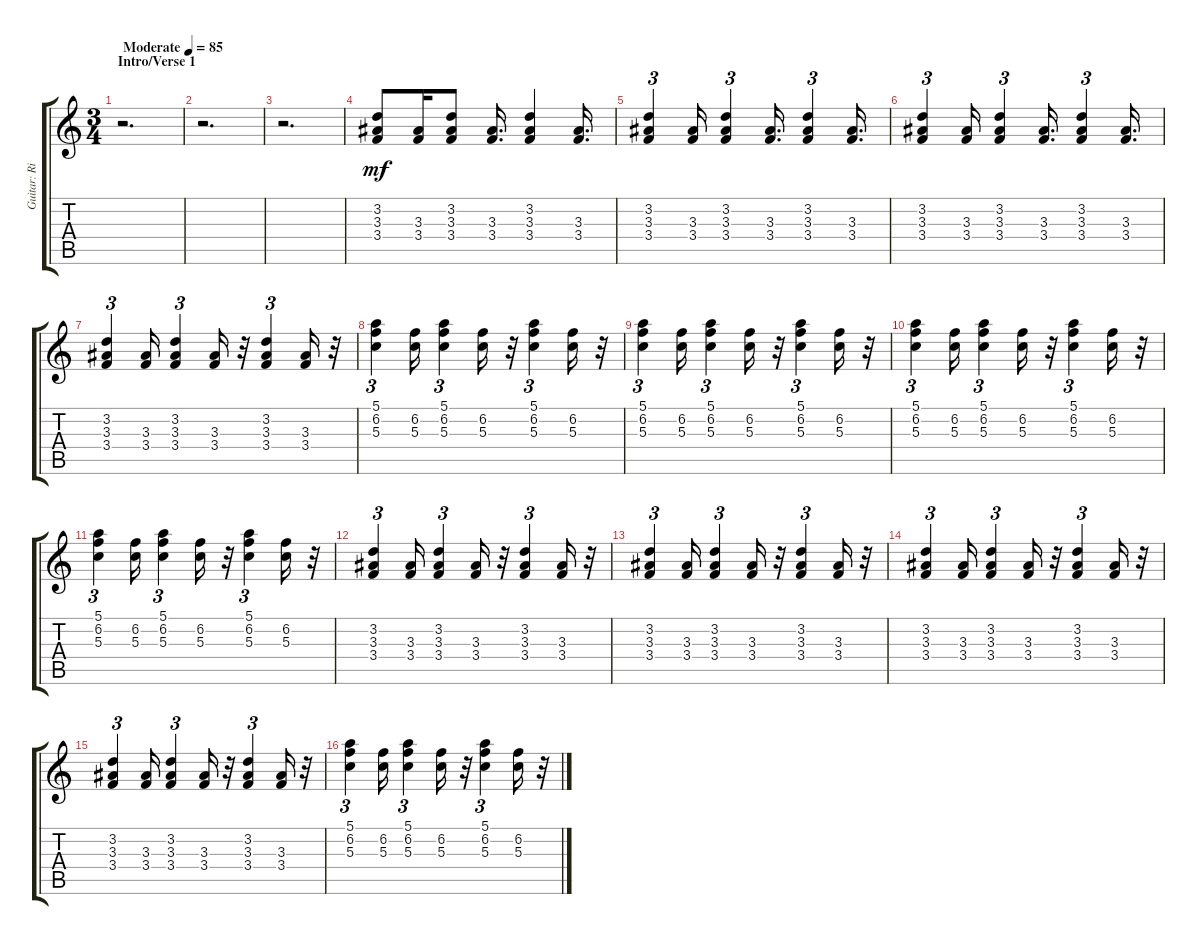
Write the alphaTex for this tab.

\track ("Guitar: Richard Bennett" "Guitar: Ri") {instrument acousticguitarnylon}
\staff {score tabs}
\tuning (E4 B3 G3 D3 A2 E2) {hide}
\ts (3 4)
\section ("" "Intro/Verse 1")
\tempo (85 "Moderate")
\clef g2
\ks c
r.2{d dy mf instrument acousticguitarnylon} |
r.2{d} |
r.2{d} |
(3.2 3.3 3.4).8 (3.3 3.4).16 (3.2 3.3 3.4).8 (3.3 3.4).16{d} (3.2 3.3 3.4).4 (3.3 3.4).16{d} |
(3.2 3.3 3.4).4{tu (3 2)} (3.3 3.4).16 (3.2 3.3 3.4).4{tu (3 2)} (3.3 3.4).16{d} (3.2 3.3 3.4).4{tu (3 2)} (3.3 3.4).16{d} |
(3.2 3.3 3.4).4{tu (3 2)} (3.3 3.4).16 (3.2 3.3 3.4).4{tu (3 2)} (3.3 3.4).16{d} (3.2 3.3 3.4).4{tu (3 2)} (3.3 3.4).16{d} |
(3.2 3.3 3.4).4{tu (3 2)} (3.3 3.4).16 (3.2 3.3 3.4).4{tu (3 2)} (3.3 3.4).16 r.32 (3.2 3.3 3.4).4{tu (3 2)} (3.3 3.4).16 r.32 |
(5.1 6.2 5.3).4{tu (3 2)} (6.2 5.3).16 (5.1 6.2 5.3).4{tu (3 2)} (6.2 5.3).16 r.32 (5.1 6.2 5.3).4{tu (3 2)} (6.2 5.3).16 r.32 |
(5.1 6.2 5.3).4{tu (3 2)} (6.2 5.3).16 (5.1 6.2 5.3).4{tu (3 2)} (6.2 5.3).16 r.32 (5.1 6.2 5.3).4{tu (3 2)} (6.2 5.3).16 r.32 |
(5.1 6.2 5.3).4{tu (3 2)} (6.2 5.3).16 (5.1 6.2 5.3).4{tu (3 2)} (6.2 5.3).16 r.32 (5.1 6.2 5.3).4{tu (3 2)} (6.2 5.3).16 r.32 |
(5.1 6.2 5.3).4{tu (3 2)} (6.2 5.3).16 (5.1 6.2 5.3).4{tu (3 2)} (6.2 5.3).16 r.32 (5.1 6.2 5.3).4{tu (3 2)} (6.2 5.3).16 r.32 |
(3.2 3.3 3.4).4{tu (3 2)} (3.3 3.4).16 (3.2 3.3 3.4).4{tu (3 2)} (3.3 3.4).16 r.32 (3.2 3.3 3.4).4{tu (3 2)} (3.3 3.4).16 r.32 |
(3.2 3.3 3.4).4{tu (3 2)} (3.3 3.4).16 (3.2 3.3 3.4).4{tu (3 2)} (3.3 3.4).16 r.32 (3.2 3.3 3.4).4{tu (3 2)} (3.3 3.4).16 r.32 |
(3.2 3.3 3.4).4{tu (3 2)} (3.3 3.4).16 (3.2 3.3 3.4).4{tu (3 2)} (3.3 3.4).16 r.32 (3.2 3.3 3.4).4{tu (3 2)} (3.3 3.4).16 r.32 |
(3.2 3.3 3.4).4{tu (3 2)} (3.3 3.4).16 (3.2 3.3 3.4).4{tu (3 2)} (3.3 3.4).16 r.32 (3.2 3.3 3.4).4{tu (3 2)} (3.3 3.4).16 r.32 |
(5.1 6.2 5.3).4{tu (3 2)} (6.2 5.3).16 (5.1 6.2 5.3).4{tu (3 2)} (6.2 5.3).16 r.32 (5.1 6.2 5.3).4{tu (3 2)} (6.2 5.3).16 r.32
